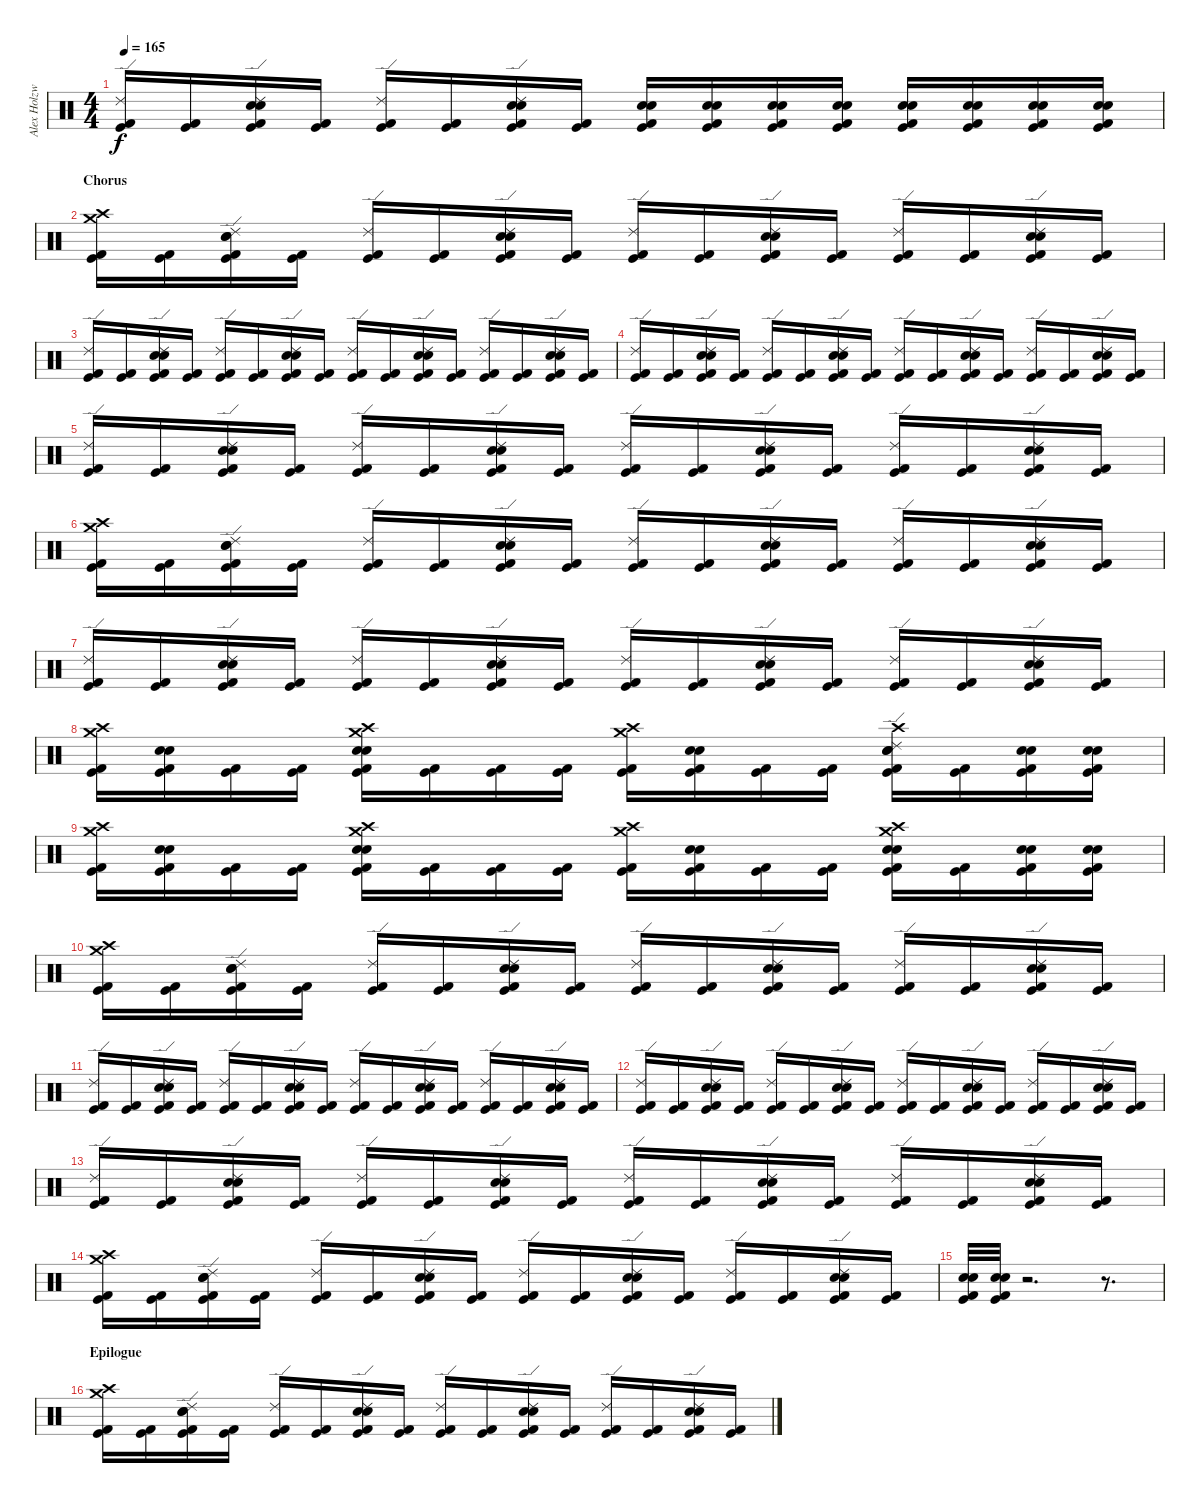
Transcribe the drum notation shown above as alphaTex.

\track ("Alex Holzwarth" "Alex Holzw") {instrument percussion}
\staff {score}
\articulation defaults
\ts (4 4)
\tempo 165
\clef neutral
\ks c
("Ride (edge) 2" "Kick (hit) 2" "Kick (hit)").16{dy f} ("Kick (hit) 2" "Kick (hit)").16 ("Snare (hit) 2" "Electric Snare (hit)" "Ride (edge) 2" "Kick (hit) 2" "Kick (hit)").16 ("Kick (hit) 2" "Kick (hit)").16 ("Ride (edge) 2" "Kick (hit) 2" "Kick (hit)").16 ("Kick (hit) 2" "Kick (hit)").16 ("Electric Snare (hit)" "Snare (hit) 2" "Ride (edge) 2" "Kick (hit) 2" "Kick (hit)").16 ("Kick (hit) 2" "Kick (hit)").16 ("Snare (hit) 2" "Electric Snare (hit)" "Kick (hit) 2" "Kick (hit)").16 ("Snare (hit) 2" "Electric Snare (hit)" "Kick (hit) 2" "Kick (hit)").16 ("Snare (hit) 2" "Electric Snare (hit)" "Kick (hit) 2" "Kick (hit)").16 ("Snare (hit) 2" "Electric Snare (hit)" "Kick (hit) 2" "Kick (hit)").16 ("Snare (hit) 2" "Electric Snare (hit)" "Kick (hit) 2" "Kick (hit)").16 ("Snare (hit) 2" "Electric Snare (hit)" "Kick (hit) 2" "Kick (hit)").16 ("Snare (hit) 2" "Electric Snare (hit)" "Kick (hit) 2" "Kick (hit)").16 ("Snare (hit) 2" "Electric Snare (hit)" "Kick (hit) 2" "Kick (hit)").16 |
\section ("" "Chorus")
("Crash high (hit)" "Crash medium (hit)" "Kick (hit) 2" "Kick (hit)").16 ("Kick (hit) 2" "Kick (hit)").16 ("Ride (edge) 2" "Snare (hit) 2" "Electric Snare (hit)" "Kick (hit) 2" "Kick (hit)").16 ("Kick (hit) 2" "Kick (hit)").16 ("Ride (edge) 2" "Kick (hit) 2" "Kick (hit)").16 ("Kick (hit) 2" "Kick (hit)").16 ("Ride (edge) 2" "Electric Snare (hit)" "Snare (hit) 2" "Kick (hit) 2" "Kick (hit)").16 ("Kick (hit) 2" "Kick (hit)").16 ("Ride (edge) 2" "Kick (hit) 2" "Kick (hit)").16 ("Kick (hit) 2" "Kick (hit)").16 ("Ride (edge) 2" "Snare (hit) 2" "Electric Snare (hit)" "Kick (hit) 2" "Kick (hit)").16 ("Kick (hit) 2" "Kick (hit)").16 ("Ride (edge) 2" "Kick (hit) 2" "Kick (hit)").16 ("Kick (hit) 2" "Kick (hit)").16 ("Ride (edge) 2" "Electric Snare (hit)" "Snare (hit) 2" "Kick (hit) 2" "Kick (hit)").16 ("Kick (hit) 2" "Kick (hit)").16 |
("Ride (edge) 2" "Kick (hit) 2" "Kick (hit)").16 ("Kick (hit) 2" "Kick (hit)").16 ("Ride (edge) 2" "Snare (hit) 2" "Electric Snare (hit)" "Kick (hit) 2" "Kick (hit)").16 ("Kick (hit) 2" "Kick (hit)").16 ("Ride (edge) 2" "Kick (hit) 2" "Kick (hit)").16 ("Kick (hit) 2" "Kick (hit)").16 ("Ride (edge) 2" "Electric Snare (hit)" "Snare (hit) 2" "Kick (hit) 2" "Kick (hit)").16 ("Kick (hit) 2" "Kick (hit)").16 ("Ride (edge) 2" "Kick (hit) 2" "Kick (hit)").16 ("Kick (hit) 2" "Kick (hit)").16 ("Ride (edge) 2" "Snare (hit) 2" "Electric Snare (hit)" "Kick (hit) 2" "Kick (hit)").16 ("Kick (hit) 2" "Kick (hit)").16 ("Ride (edge) 2" "Kick (hit) 2" "Kick (hit)").16 ("Kick (hit) 2" "Kick (hit)").16 ("Ride (edge) 2" "Electric Snare (hit)" "Snare (hit) 2" "Kick (hit) 2" "Kick (hit)").16 ("Kick (hit) 2" "Kick (hit)").16 |
("Ride (edge) 2" "Kick (hit) 2" "Kick (hit)").16 ("Kick (hit) 2" "Kick (hit)").16 ("Ride (edge) 2" "Snare (hit) 2" "Electric Snare (hit)" "Kick (hit) 2" "Kick (hit)").16 ("Kick (hit) 2" "Kick (hit)").16 ("Ride (edge) 2" "Kick (hit) 2" "Kick (hit)").16 ("Kick (hit) 2" "Kick (hit)").16 ("Ride (edge) 2" "Electric Snare (hit)" "Snare (hit) 2" "Kick (hit) 2" "Kick (hit)").16 ("Kick (hit) 2" "Kick (hit)").16 ("Ride (edge) 2" "Kick (hit) 2" "Kick (hit)").16 ("Kick (hit) 2" "Kick (hit)").16 ("Ride (edge) 2" "Snare (hit) 2" "Electric Snare (hit)" "Kick (hit) 2" "Kick (hit)").16 ("Kick (hit) 2" "Kick (hit)").16 ("Ride (edge) 2" "Kick (hit) 2" "Kick (hit)").16 ("Kick (hit) 2" "Kick (hit)").16 ("Ride (edge) 2" "Electric Snare (hit)" "Snare (hit) 2" "Kick (hit) 2" "Kick (hit)").16 ("Kick (hit) 2" "Kick (hit)").16 |
("Ride (edge) 2" "Kick (hit) 2" "Kick (hit)").16 ("Kick (hit) 2" "Kick (hit)").16 ("Ride (edge) 2" "Snare (hit) 2" "Electric Snare (hit)" "Kick (hit) 2" "Kick (hit)").16 ("Kick (hit) 2" "Kick (hit)").16 ("Ride (edge) 2" "Kick (hit) 2" "Kick (hit)").16 ("Kick (hit) 2" "Kick (hit)").16 ("Ride (edge) 2" "Electric Snare (hit)" "Snare (hit) 2" "Kick (hit) 2" "Kick (hit)").16 ("Kick (hit) 2" "Kick (hit)").16 ("Ride (edge) 2" "Kick (hit) 2" "Kick (hit)").16 ("Kick (hit) 2" "Kick (hit)").16 ("Ride (edge) 2" "Snare (hit) 2" "Electric Snare (hit)" "Kick (hit) 2" "Kick (hit)").16 ("Kick (hit) 2" "Kick (hit)").16 ("Ride (edge) 2" "Kick (hit) 2" "Kick (hit)").16 ("Kick (hit) 2" "Kick (hit)").16 ("Ride (edge) 2" "Electric Snare (hit)" "Snare (hit) 2" "Kick (hit) 2" "Kick (hit)").16 ("Kick (hit) 2" "Kick (hit)").16 |
("Crash high (hit)" "Crash medium (hit)" "Kick (hit) 2" "Kick (hit)").16 ("Kick (hit) 2" "Kick (hit)").16 ("Ride (edge) 2" "Snare (hit) 2" "Electric Snare (hit)" "Kick (hit) 2" "Kick (hit)").16 ("Kick (hit) 2" "Kick (hit)").16 ("Ride (edge) 2" "Kick (hit) 2" "Kick (hit)").16 ("Kick (hit) 2" "Kick (hit)").16 ("Ride (edge) 2" "Electric Snare (hit)" "Snare (hit) 2" "Kick (hit) 2" "Kick (hit)").16 ("Kick (hit) 2" "Kick (hit)").16 ("Ride (edge) 2" "Kick (hit) 2" "Kick (hit)").16 ("Kick (hit) 2" "Kick (hit)").16 ("Ride (edge) 2" "Snare (hit) 2" "Electric Snare (hit)" "Kick (hit) 2" "Kick (hit)").16 ("Kick (hit) 2" "Kick (hit)").16 ("Ride (edge) 2" "Kick (hit) 2" "Kick (hit)").16 ("Kick (hit) 2" "Kick (hit)").16 ("Ride (edge) 2" "Electric Snare (hit)" "Snare (hit) 2" "Kick (hit) 2" "Kick (hit)").16 ("Kick (hit) 2" "Kick (hit)").16 |
("Ride (edge) 2" "Kick (hit) 2" "Kick (hit)").16 ("Kick (hit) 2" "Kick (hit)").16 ("Ride (edge) 2" "Snare (hit) 2" "Electric Snare (hit)" "Kick (hit) 2" "Kick (hit)").16 ("Kick (hit) 2" "Kick (hit)").16 ("Ride (edge) 2" "Kick (hit) 2" "Kick (hit)").16 ("Kick (hit) 2" "Kick (hit)").16 ("Ride (edge) 2" "Electric Snare (hit)" "Snare (hit) 2" "Kick (hit) 2" "Kick (hit)").16 ("Kick (hit) 2" "Kick (hit)").16 ("Ride (edge) 2" "Kick (hit) 2" "Kick (hit)").16 ("Kick (hit) 2" "Kick (hit)").16 ("Ride (edge) 2" "Snare (hit) 2" "Electric Snare (hit)" "Kick (hit) 2" "Kick (hit)").16 ("Kick (hit) 2" "Kick (hit)").16 ("Ride (edge) 2" "Kick (hit) 2" "Kick (hit)").16 ("Kick (hit) 2" "Kick (hit)").16 ("Ride (edge) 2" "Electric Snare (hit)" "Snare (hit) 2" "Kick (hit) 2" "Kick (hit)").16 ("Kick (hit) 2" "Kick (hit)").16 |
("Crash high (hit)" "Crash medium (hit)" "Kick (hit) 2" "Kick (hit)").16 ("Electric Snare (hit)" "Snare (hit) 2" "Kick (hit) 2" "Kick (hit)").16 ("Kick (hit) 2" "Kick (hit)").16 ("Kick (hit) 2" "Kick (hit)").16 ("Electric Snare (hit)" "Snare (hit) 2" "Crash high (hit)" "Crash medium (hit)" "Kick (hit) 2" "Kick (hit)").16 ("Kick (hit) 2" "Kick (hit)").16 ("Kick (hit) 2" "Kick (hit)").16 ("Kick (hit) 2" "Kick (hit)").16 ("Crash high (hit)" "Crash medium (hit)" "Kick (hit) 2" "Kick (hit)").16 ("Electric Snare (hit)" "Snare (hit) 2" "Kick (hit) 2" "Kick (hit)").16 ("Kick (hit) 2" "Kick (hit)").16 ("Kick (hit) 2" "Kick (hit)").16 ("Electric Snare (hit)" "Crash high (hit)" "Snare (hit) 2" "Ride (edge) 2" "Kick (hit) 2" "Kick (hit)").16 ("Kick (hit) 2" "Kick (hit)").16 ("Electric Snare (hit)" "Snare (hit) 2" "Kick (hit) 2" "Kick (hit)").16 ("Electric Snare (hit)" "Snare (hit) 2" "Kick (hit) 2" "Kick (hit)").16 |
("Crash high (hit)" "Crash medium (hit)" "Kick (hit) 2" "Kick (hit)").16 ("Electric Snare (hit)" "Snare (hit) 2" "Kick (hit) 2" "Kick (hit)").16 ("Kick (hit) 2" "Kick (hit)").16 ("Kick (hit) 2" "Kick (hit)").16 ("Crash high (hit)" "Electric Snare (hit)" "Snare (hit) 2" "Crash medium (hit)" "Kick (hit) 2" "Kick (hit)").16 ("Kick (hit) 2" "Kick (hit)").16 ("Kick (hit) 2" "Kick (hit)").16 ("Kick (hit) 2" "Kick (hit)").16 ("Crash high (hit)" "Crash medium (hit)" "Kick (hit) 2" "Kick (hit)").16 ("Electric Snare (hit)" "Snare (hit) 2" "Kick (hit) 2" "Kick (hit)").16 ("Kick (hit) 2" "Kick (hit)").16 ("Kick (hit) 2" "Kick (hit)").16 ("Electric Snare (hit)" "Snare (hit) 2" "Crash high (hit)" "Crash medium (hit)" "Kick (hit) 2" "Kick (hit)").16 ("Kick (hit) 2" "Kick (hit)").16 ("Electric Snare (hit)" "Snare (hit) 2" "Kick (hit) 2" "Kick (hit)").16 ("Electric Snare (hit)" "Snare (hit) 2" "Kick (hit) 2" "Kick (hit)").16 |
("Crash high (hit)" "Crash medium (hit)" "Kick (hit) 2" "Kick (hit)").16 ("Kick (hit) 2" "Kick (hit)").16 ("Ride (edge) 2" "Snare (hit) 2" "Electric Snare (hit)" "Kick (hit) 2" "Kick (hit)").16 ("Kick (hit) 2" "Kick (hit)").16 ("Ride (edge) 2" "Kick (hit) 2" "Kick (hit)").16 ("Kick (hit) 2" "Kick (hit)").16 ("Ride (edge) 2" "Electric Snare (hit)" "Snare (hit) 2" "Kick (hit) 2" "Kick (hit)").16 ("Kick (hit) 2" "Kick (hit)").16 ("Ride (edge) 2" "Kick (hit) 2" "Kick (hit)").16 ("Kick (hit) 2" "Kick (hit)").16 ("Ride (edge) 2" "Snare (hit) 2" "Electric Snare (hit)" "Kick (hit) 2" "Kick (hit)").16 ("Kick (hit) 2" "Kick (hit)").16 ("Ride (edge) 2" "Kick (hit) 2" "Kick (hit)").16 ("Kick (hit) 2" "Kick (hit)").16 ("Ride (edge) 2" "Electric Snare (hit)" "Snare (hit) 2" "Kick (hit) 2" "Kick (hit)").16 ("Kick (hit) 2" "Kick (hit)").16 |
("Ride (edge) 2" "Kick (hit) 2" "Kick (hit)").16 ("Kick (hit) 2" "Kick (hit)").16 ("Ride (edge) 2" "Snare (hit) 2" "Electric Snare (hit)" "Kick (hit) 2" "Kick (hit)").16 ("Kick (hit) 2" "Kick (hit)").16 ("Ride (edge) 2" "Kick (hit) 2" "Kick (hit)").16 ("Kick (hit) 2" "Kick (hit)").16 ("Ride (edge) 2" "Electric Snare (hit)" "Snare (hit) 2" "Kick (hit) 2" "Kick (hit)").16 ("Kick (hit) 2" "Kick (hit)").16 ("Ride (edge) 2" "Kick (hit) 2" "Kick (hit)").16 ("Kick (hit) 2" "Kick (hit)").16 ("Ride (edge) 2" "Snare (hit) 2" "Electric Snare (hit)" "Kick (hit) 2" "Kick (hit)").16 ("Kick (hit) 2" "Kick (hit)").16 ("Ride (edge) 2" "Kick (hit) 2" "Kick (hit)").16 ("Kick (hit) 2" "Kick (hit)").16 ("Ride (edge) 2" "Electric Snare (hit)" "Snare (hit) 2" "Kick (hit) 2" "Kick (hit)").16 ("Kick (hit) 2" "Kick (hit)").16 |
("Ride (edge) 2" "Kick (hit) 2" "Kick (hit)").16 ("Kick (hit) 2" "Kick (hit)").16 ("Ride (edge) 2" "Snare (hit) 2" "Electric Snare (hit)" "Kick (hit) 2" "Kick (hit)").16 ("Kick (hit) 2" "Kick (hit)").16 ("Ride (edge) 2" "Kick (hit) 2" "Kick (hit)").16 ("Kick (hit) 2" "Kick (hit)").16 ("Ride (edge) 2" "Electric Snare (hit)" "Snare (hit) 2" "Kick (hit) 2" "Kick (hit)").16 ("Kick (hit) 2" "Kick (hit)").16 ("Ride (edge) 2" "Kick (hit) 2" "Kick (hit)").16 ("Kick (hit) 2" "Kick (hit)").16 ("Ride (edge) 2" "Snare (hit) 2" "Electric Snare (hit)" "Kick (hit) 2" "Kick (hit)").16 ("Kick (hit) 2" "Kick (hit)").16 ("Ride (edge) 2" "Kick (hit) 2" "Kick (hit)").16 ("Kick (hit) 2" "Kick (hit)").16 ("Ride (edge) 2" "Electric Snare (hit)" "Snare (hit) 2" "Kick (hit) 2" "Kick (hit)").16 ("Kick (hit) 2" "Kick (hit)").16 |
("Ride (edge) 2" "Kick (hit) 2" "Kick (hit)").16 ("Kick (hit) 2" "Kick (hit)").16 ("Ride (edge) 2" "Snare (hit) 2" "Electric Snare (hit)" "Kick (hit) 2" "Kick (hit)").16 ("Kick (hit) 2" "Kick (hit)").16 ("Ride (edge) 2" "Kick (hit) 2" "Kick (hit)").16 ("Kick (hit) 2" "Kick (hit)").16 ("Ride (edge) 2" "Electric Snare (hit)" "Snare (hit) 2" "Kick (hit) 2" "Kick (hit)").16 ("Kick (hit) 2" "Kick (hit)").16 ("Ride (edge) 2" "Kick (hit) 2" "Kick (hit)").16 ("Kick (hit) 2" "Kick (hit)").16 ("Ride (edge) 2" "Snare (hit) 2" "Electric Snare (hit)" "Kick (hit) 2" "Kick (hit)").16 ("Kick (hit) 2" "Kick (hit)").16 ("Ride (edge) 2" "Kick (hit) 2" "Kick (hit)").16 ("Kick (hit) 2" "Kick (hit)").16 ("Ride (edge) 2" "Electric Snare (hit)" "Snare (hit) 2" "Kick (hit) 2" "Kick (hit)").16 ("Kick (hit) 2" "Kick (hit)").16 |
("Crash high (hit)" "Crash medium (hit)" "Kick (hit) 2" "Kick (hit)").16 ("Kick (hit) 2" "Kick (hit)").16 ("Ride (edge) 2" "Snare (hit) 2" "Electric Snare (hit)" "Kick (hit) 2" "Kick (hit)").16 ("Kick (hit) 2" "Kick (hit)").16 ("Ride (edge) 2" "Kick (hit) 2" "Kick (hit)").16 ("Kick (hit) 2" "Kick (hit)").16 ("Ride (edge) 2" "Electric Snare (hit)" "Snare (hit) 2" "Kick (hit) 2" "Kick (hit)").16 ("Kick (hit) 2" "Kick (hit)").16 ("Ride (edge) 2" "Kick (hit) 2" "Kick (hit)").16 ("Kick (hit) 2" "Kick (hit)").16 ("Ride (edge) 2" "Snare (hit) 2" "Electric Snare (hit)" "Kick (hit) 2" "Kick (hit)").16 ("Kick (hit) 2" "Kick (hit)").16 ("Ride (edge) 2" "Kick (hit) 2" "Kick (hit)").16 ("Kick (hit) 2" "Kick (hit)").16 ("Ride (edge) 2" "Electric Snare (hit)" "Snare (hit) 2" "Kick (hit) 2" "Kick (hit)").16 ("Kick (hit) 2" "Kick (hit)").16 |
("Kick (hit) 2" "Kick (hit)" "Electric Snare (hit)" "Snare (hit) 2").32 ("Kick (hit) 2" "Kick (hit)" "Electric Snare (hit)" "Snare (hit) 2").32 r.2{d} r.8{d} |
\section ("" "Epilogue")
("Crash high (hit)" "Crash medium (hit)" "Kick (hit) 2" "Kick (hit)").16 ("Kick (hit) 2" "Kick (hit)").16 ("Ride (edge) 2" "Snare (hit) 2" "Electric Snare (hit)" "Kick (hit) 2" "Kick (hit)").16 ("Kick (hit) 2" "Kick (hit)").16 ("Ride (edge) 2" "Kick (hit) 2" "Kick (hit)").16 ("Kick (hit) 2" "Kick (hit)").16 ("Ride (edge) 2" "Electric Snare (hit)" "Snare (hit) 2" "Kick (hit) 2" "Kick (hit)").16 ("Kick (hit) 2" "Kick (hit)").16 ("Ride (edge) 2" "Kick (hit) 2" "Kick (hit)").16 ("Kick (hit) 2" "Kick (hit)").16 ("Ride (edge) 2" "Snare (hit) 2" "Electric Snare (hit)" "Kick (hit) 2" "Kick (hit)").16 ("Kick (hit) 2" "Kick (hit)").16 ("Ride (edge) 2" "Kick (hit) 2" "Kick (hit)").16 ("Kick (hit) 2" "Kick (hit)").16 ("Ride (edge) 2" "Electric Snare (hit)" "Snare (hit) 2" "Kick (hit) 2" "Kick (hit)").16 ("Kick (hit) 2" "Kick (hit)").16
